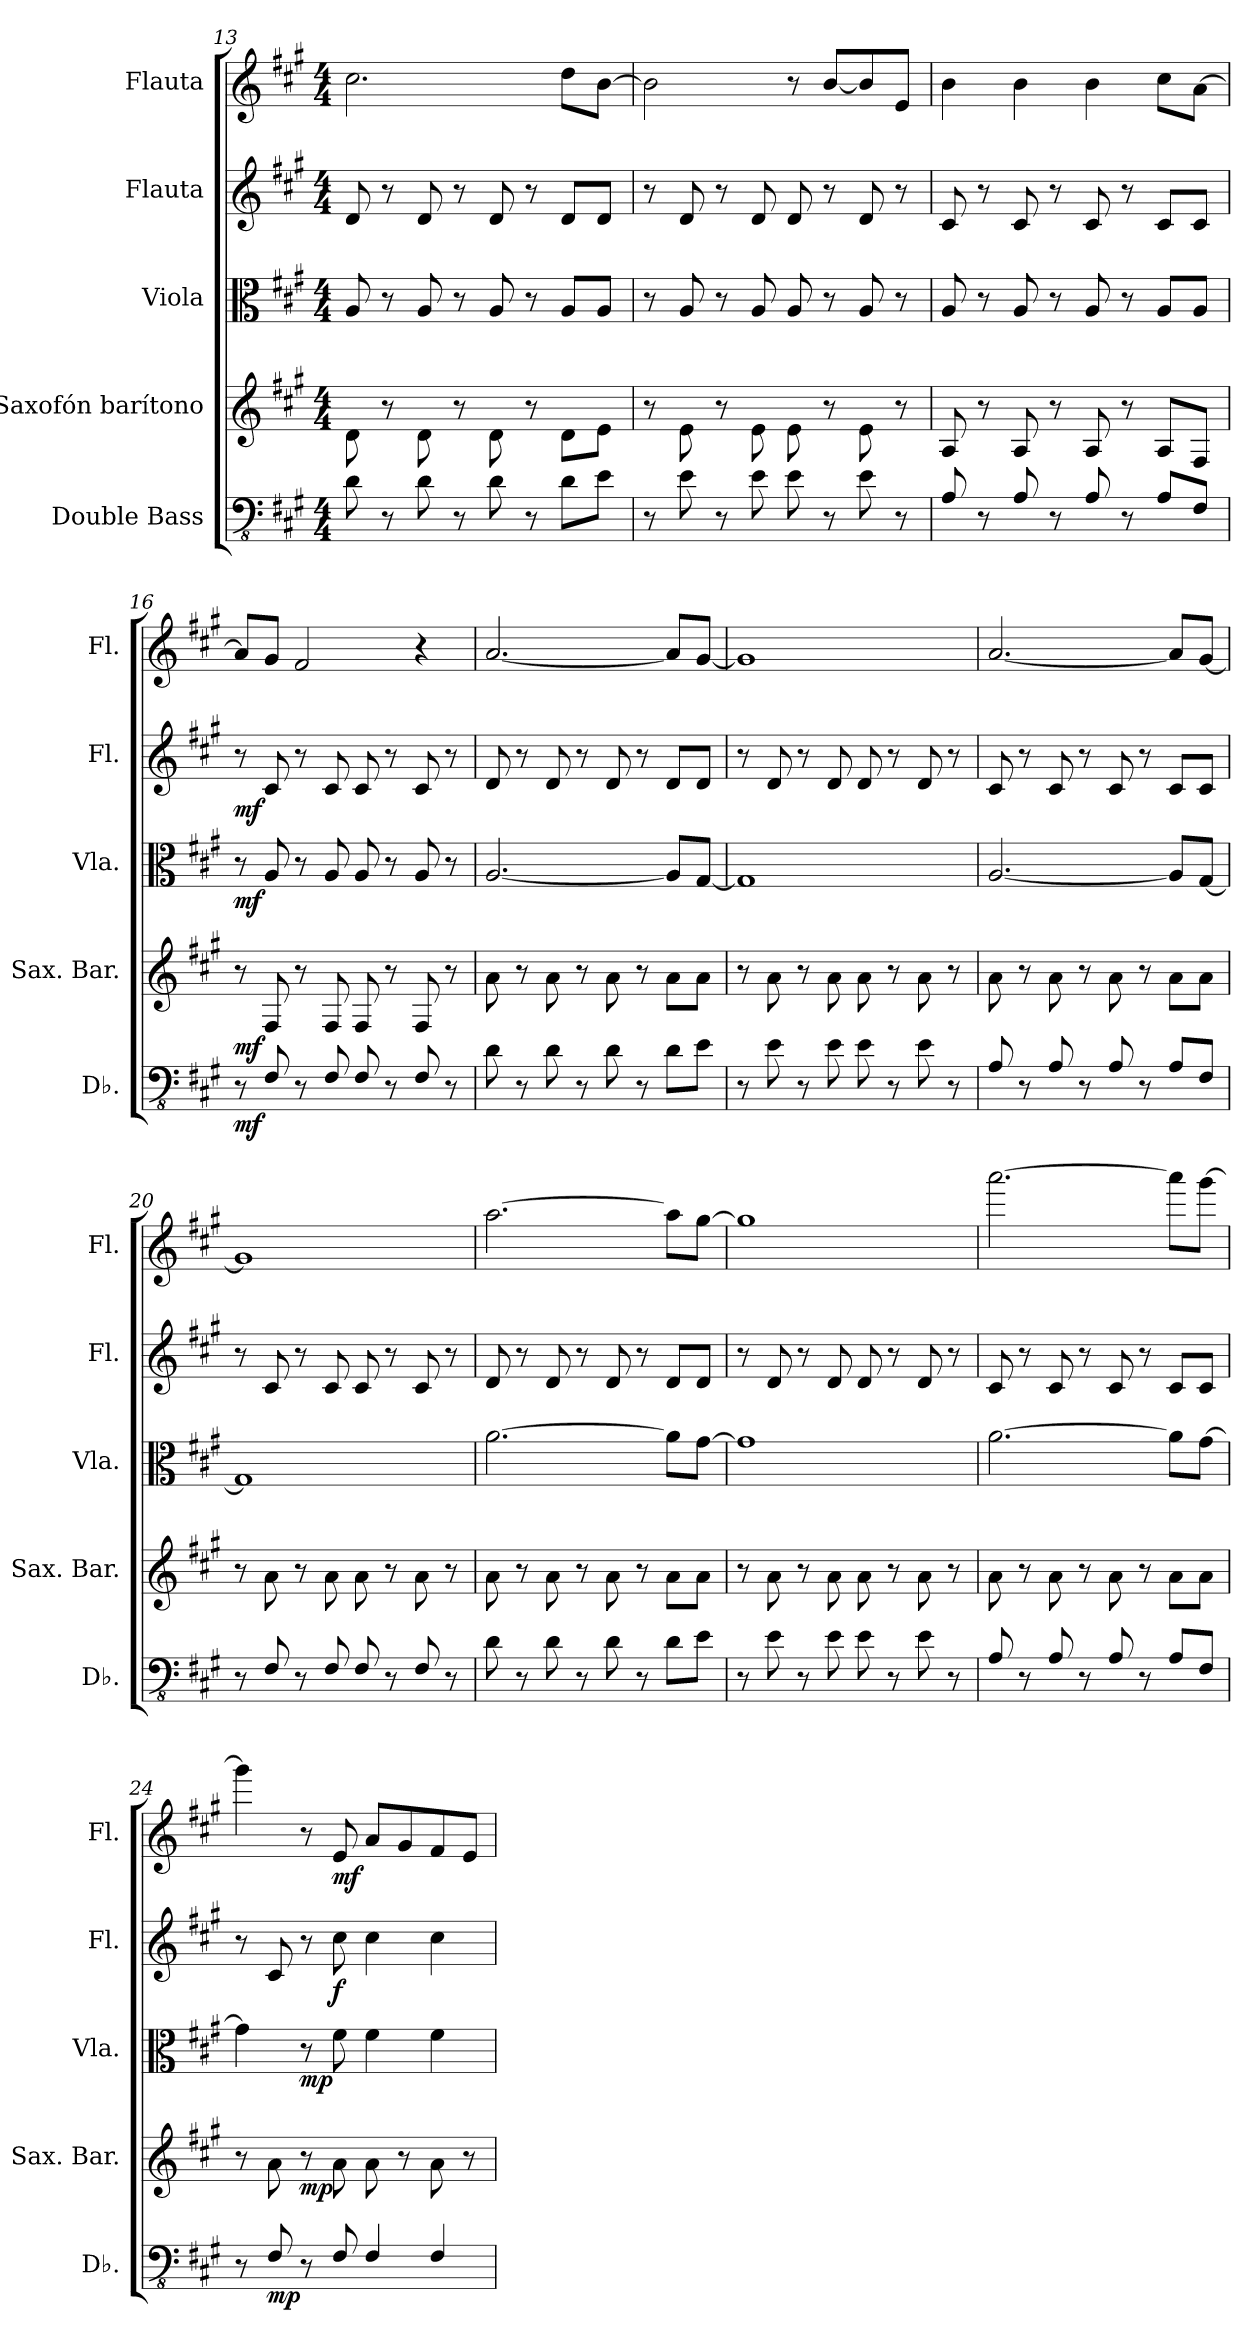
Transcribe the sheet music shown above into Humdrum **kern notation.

**kern	**dynam	**kern	**dynam	**kern	**dynam	**kern	**dynam	**kern	**dynam
*part5	*part5	*part4	*part4	*part3	*part3	*part2	*part2	*part1	*part1
*staff5	*staff5	*staff4	*staff4	*staff3	*staff3	*staff2	*staff2	*staff1	*staff1
*I"Double Bass	*	*I"Saxofón barítono	*	*I"Viola	*	*I"Flauta	*	*I"Flauta	*
*I'Db.	*	*I'Sax. Bar.	*	*I'Vla.	*	*I'Fl.	*	*I'Fl.	*
*clefFv4	*	*clefG2	*	*clefC3	*	*clefG2	*	*clefG2	*
*ITrd7c12	*	*ITrd12c21	*	*	*	*	*	*	*
*k[f#c#g#]	*	*k[f#c#g#]	*	*k[f#c#g#]	*	*k[f#c#g#]	*	*k[f#c#g#]	*
*M4/4	*	*M4/4	*	*M4/4	*	*M4/4	*	*M4/4	*
=13	=13	=13	=13	=13	=13	=13	=13	=13	=13
8DD\	.	8D\	.	8A/	.	8d/	.	2.cc#\	.
8r	.	8r	.	8r	.	8r	.	.	.
8DD\	.	8D\	.	8A/	.	8d/	.	.	.
8r	.	8r	.	8r	.	8r	.	.	.
8DD\	.	8D\	.	8A/	.	8d/	.	.	.
8r	.	8r	.	8r	.	8r	.	.	.
8DD\L	.	8D\L	.	8A/L	.	8d/L	.	8dd\L	.
8EE\J	.	8E\J	.	8A/J	.	8d/J	.	[8b\J	.
=14	=14	=14	=14	=14	=14	=14	=14	=14	=14
8r	.	8r	.	8r	.	8r	.	2b\]	.
8EE\	.	8E\	.	8A/	.	8d/	.	.	.
8r	.	8r	.	8r	.	8r	.	.	.
8EE\	.	8E\	.	8A/	.	8d/	.	.	.
8EE\	.	8E\	.	8A/	.	8d/	.	8r	.
8r	.	8r	.	8r	.	8r	.	[8b/L	.
8EE\	.	8E\	.	8A/	.	8d/	.	8b/]	.
8r	.	8r	.	8r	.	8r	.	8e/J	.
=15	=15	=15	=15	=15	=15	=15	=15	=15	=15
8AAA/	.	8AA/	.	8A/	.	8c#/	.	4b\	.
8r	.	8r	.	8r	.	8r	.	.	.
8AAA/	.	8AA/	.	8A/	.	8c#/	.	4b\	.
8r	.	8r	.	8r	.	8r	.	.	.
8AAA/	.	8AA/	.	8A/	.	8c#/	.	4b\	.
8r	.	8r	.	8r	.	8r	.	.	.
8AAA/L	.	8AA/L	.	8A/L	.	8c#/L	.	8cc#\L	.
8FFF#/J	.	8FF#/J	.	8A/J	.	8c#/J	.	[8a\J	.
!!LO:PB:g=z
=16	=16	=16	=16	=16	=16	=16	=16	=16	=16
!	!LO:DY:b	!	!LO:DY:b	!	!LO:DY:b	!	!LO:DY:b	!	!
8r	mf	8r	mf	8r	mf	8r	mf	8a/L]	.
8FFF#/	.	8FF#/	.	8A/	.	8c#/	.	8g#/J	.
8r	.	8r	.	8r	.	8r	.	2f#/	.
8FFF#/	.	8FF#/	.	8A/	.	8c#/	.	.	.
8FFF#/	.	8FF#/	.	8A/	.	8c#/	.	.	.
8r	.	8r	.	8r	.	8r	.	.	.
8FFF#/	.	8FF#/	.	8A/	.	8c#/	.	4r	.
8r	.	8r	.	8r	.	8r	.	.	.
=17	=17	=17	=17	=17	=17	=17	=17	=17	=17
8DD\	.	8A\	.	[2.A/	.	8d/	.	[2.a/	.
8r	.	8r	.	.	.	8r	.	.	.
8DD\	.	8A\	.	.	.	8d/	.	.	.
8r	.	8r	.	.	.	8r	.	.	.
8DD\	.	8A\	.	.	.	8d/	.	.	.
8r	.	8r	.	.	.	8r	.	.	.
8DD\L	.	8A\L	.	8A/L]	.	8d/L	.	8a/L]	.
8EE\J	.	8A\J	.	[8G#/J	.	8d/J	.	[8g#/J	.
=18	=18	=18	=18	=18	=18	=18	=18	=18	=18
8r	.	8r	.	1G#]	.	8r	.	1g#]	.
8EE\	.	8A\	.	.	.	8d/	.	.	.
8r	.	8r	.	.	.	8r	.	.	.
8EE\	.	8A\	.	.	.	8d/	.	.	.
8EE\	.	8A\	.	.	.	8d/	.	.	.
8r	.	8r	.	.	.	8r	.	.	.
8EE\	.	8A\	.	.	.	8d/	.	.	.
8r	.	8r	.	.	.	8r	.	.	.
=19	=19	=19	=19	=19	=19	=19	=19	=19	=19
8AAA/	.	8A\	.	[2.A/	.	8c#/	.	[2.a/	.
8r	.	8r	.	.	.	8r	.	.	.
8AAA/	.	8A\	.	.	.	8c#/	.	.	.
8r	.	8r	.	.	.	8r	.	.	.
8AAA/	.	8A\	.	.	.	8c#/	.	.	.
8r	.	8r	.	.	.	8r	.	.	.
8AAA/L	.	8A\L	.	8A/L]	.	8c#/L	.	8a/L]	.
8FFF#/J	.	8A\J	.	[8G#/J	.	8c#/J	.	[8g#/J	.
!!LO:LB:g=z
=20	=20	=20	=20	=20	=20	=20	=20	=20	=20
8r	.	8r	.	1G#]	.	8r	.	1g#]	.
8FFF#/	.	8A\	.	.	.	8c#/	.	.	.
8r	.	8r	.	.	.	8r	.	.	.
8FFF#/	.	8A\	.	.	.	8c#/	.	.	.
8FFF#/	.	8A\	.	.	.	8c#/	.	.	.
8r	.	8r	.	.	.	8r	.	.	.
8FFF#/	.	8A\	.	.	.	8c#/	.	.	.
8r	.	8r	.	.	.	8r	.	.	.
=21	=21	=21	=21	=21	=21	=21	=21	=21	=21
8DD\	.	8A\	.	[2.a\	.	8d/	.	[2.aa\	.
8r	.	8r	.	.	.	8r	.	.	.
8DD\	.	8A\	.	.	.	8d/	.	.	.
8r	.	8r	.	.	.	8r	.	.	.
8DD\	.	8A\	.	.	.	8d/	.	.	.
8r	.	8r	.	.	.	8r	.	.	.
8DD\L	.	8A\L	.	8a\L]	.	8d/L	.	8aa\L]	.
8EE\J	.	8A\J	.	[8g#\J	.	8d/J	.	[8gg#\J	.
=22	=22	=22	=22	=22	=22	=22	=22	=22	=22
8r	.	8r	.	1g#]	.	8r	.	1gg#]	.
8EE\	.	8A\	.	.	.	8d/	.	.	.
8r	.	8r	.	.	.	8r	.	.	.
8EE\	.	8A\	.	.	.	8d/	.	.	.
8EE\	.	8A\	.	.	.	8d/	.	.	.
8r	.	8r	.	.	.	8r	.	.	.
8EE\	.	8A\	.	.	.	8d/	.	.	.
8r	.	8r	.	.	.	8r	.	.	.
=23	=23	=23	=23	=23	=23	=23	=23	=23	=23
8AAA/	.	8A\	.	[2.a\	.	8c#/	.	[2.aaa\	.
8r	.	8r	.	.	.	8r	.	.	.
8AAA/	.	8A\	.	.	.	8c#/	.	.	.
8r	.	8r	.	.	.	8r	.	.	.
8AAA/	.	8A\	.	.	.	8c#/	.	.	.
8r	.	8r	.	.	.	8r	.	.	.
8AAA/L	.	8A\L	.	8a\L]	.	8c#/L	.	8aaa\L]	.
8FFF#/J	.	8A\J	.	[8g#\J	.	8c#/J	.	[8ggg#\J	.
!!LO:PB:g=z
=24	=24	=24	=24	=24	=24	=24	=24	=24	=24
8r	.	8r	.	4g#\]	.	8r	.	4ggg#\]	.
!	!LO:DY:b	!	!	!	!	!	!	!	!
8FFF#/	mp	8A\	.	.	.	8c#/	.	.	.
!	!	!	!LO:DY:b	!	!LO:DY:b	!	!	!	!
8r	.	8r	mp	8r	mp	8r	.	8r	.
!	!	!	!	!	!	!	!LO:DY:b	!	!LO:DY:b
8FFF#/	.	8A\	.	8f#\	.	8cc#\	f	8e/	mf
4FFF#/	.	8A\	.	4f#\	.	4cc#\	.	8a/L	.
.	.	8r	.	.	.	.	.	8g#/	.
4FFF#/	.	8A\	.	4f#\	.	4cc#\	.	8f#/	.
.	.	8r	.	.	.	.	.	8e/J	.
=	=	=	=	=	=	=	=	=	=
*-	*-	*-	*-	*-	*-	*-	*-	*-	*-
